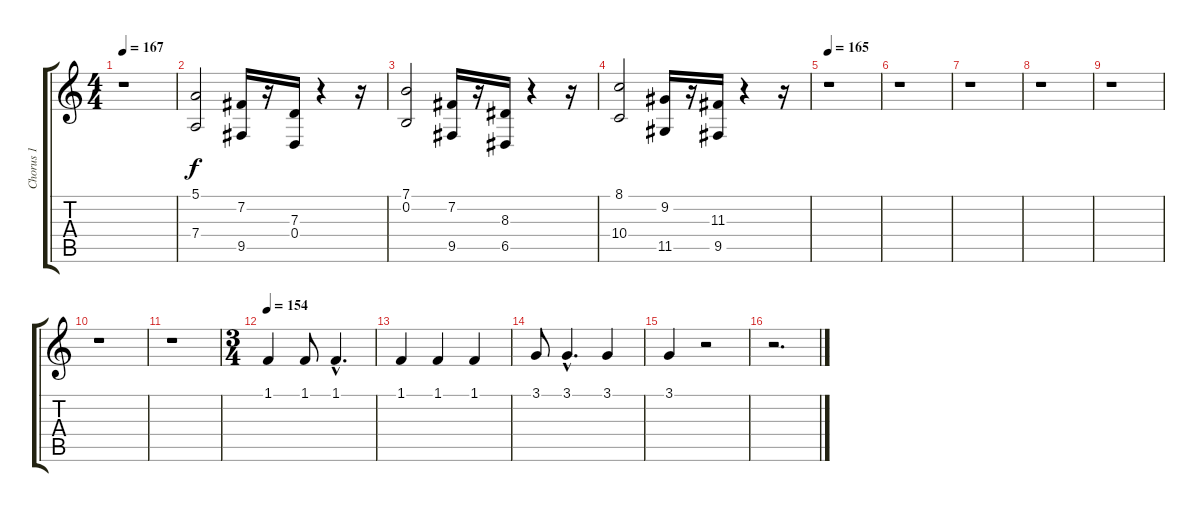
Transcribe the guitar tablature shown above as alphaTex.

\track ("Chorus 1" "Chorus 1") {instrument lead6voice}
\staff {score tabs}
\tuning (E4 B3 G3 D3 A2 E2) {hide}
\ts (4 4)
\tempo 167
\clef g2
\ks c
r.1{dy f} |
(5.1 7.4).2 (7.2 9.5).16 r.16 (7.3 0.4).16 r.4 r.16 |
(7.1 0.2).2 (7.2 9.5).16 r.16 (8.3 6.5).16 r.4 r.16 |
(8.1 10.4).2 (9.2 11.5).16 r.16 (11.3 9.5).16 r.4 r.16 |
\tempo 165
r.1 |
r.1 |
r.1 |
r.1 |
r.1 |
r.1 |
r.1 |
\ts (3 4)
\tempo 154
1.1.4 1.1.8 1.1{hac}.4{d} |
1.1.4 1.1.4 1.1.4 |
3.1.8 3.1{hac}.4{d} 3.1.4 |
3.1.4 r.2 |
r.2{d}
